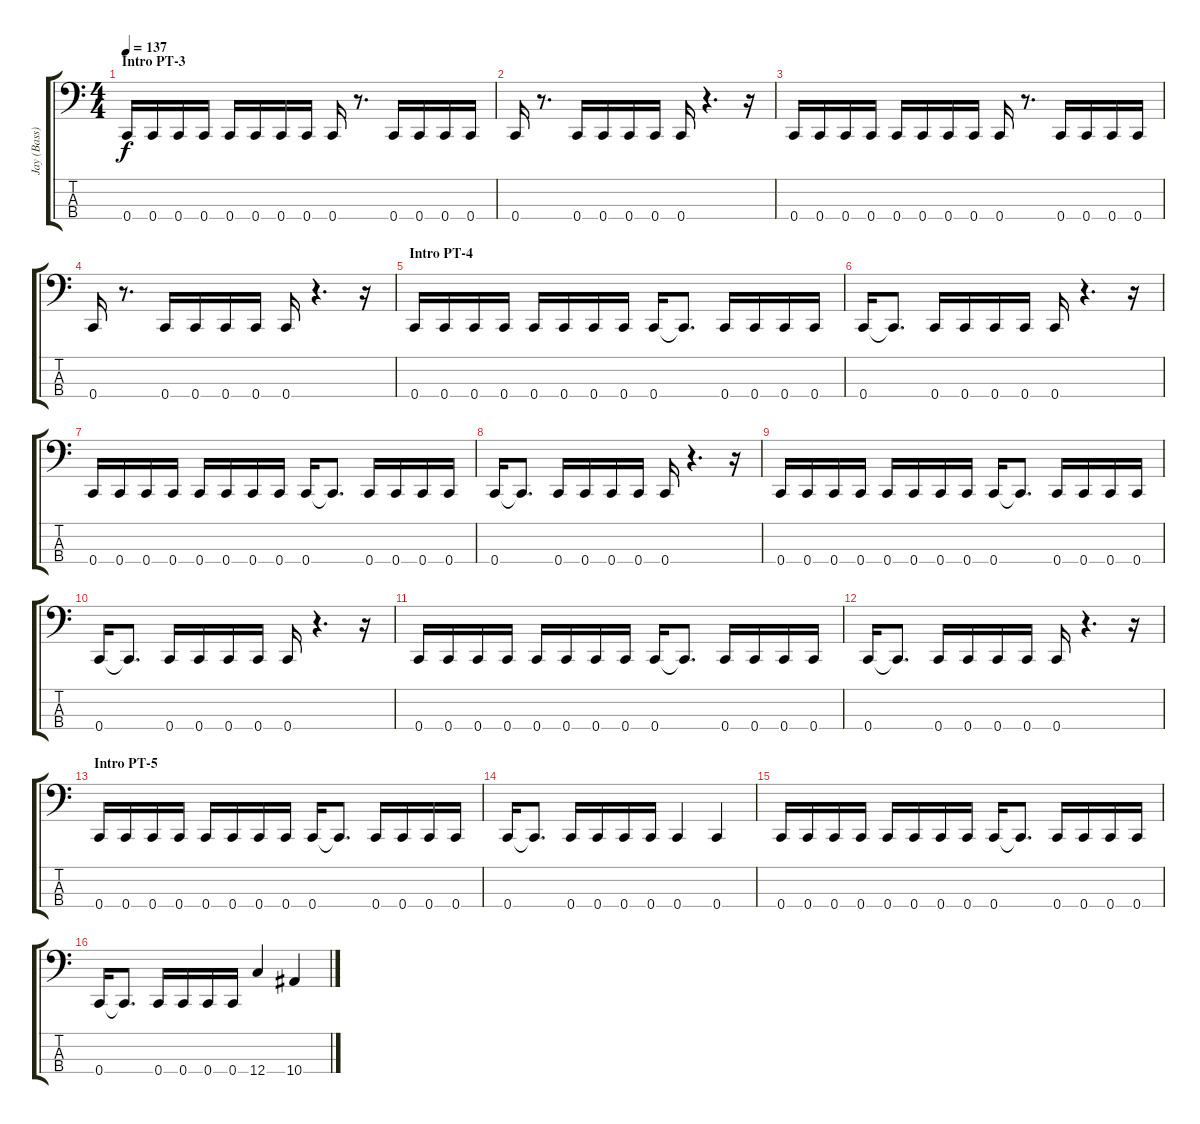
\track ("Jay (Bass)" "Jay (Bass)") {instrument electricbasspick}
\staff {score tabs}
\tuning (F2 C2 G1 C1) {hide}
\ts (4 4)
\section ("" "Intro PT-3")
\tempo 137
\clef f4
\ks c
0.4.16{dy f} 0.4.16 0.4.16 0.4.16 0.4.16 0.4.16 0.4.16 0.4.16 0.4.16 r.8{d} 0.4.16 0.4.16 0.4.16 0.4.16 |
0.4.16 r.8{d} 0.4.16 0.4.16 0.4.16 0.4.16 0.4.16 r.4{d} r.16 |
0.4.16 0.4.16 0.4.16 0.4.16 0.4.16 0.4.16 0.4.16 0.4.16 0.4.16 r.8{d} 0.4.16 0.4.16 0.4.16 0.4.16 |
0.4.16 r.8{d} 0.4.16 0.4.16 0.4.16 0.4.16 0.4.16 r.4{d} r.16 |
\section ("" "Intro PT-4")
0.4.16 0.4.16 0.4.16 0.4.16 0.4.16 0.4.16 0.4.16 0.4.16 0.4.16 0.4{t}.8{d} 0.4.16 0.4.16 0.4.16 0.4.16 |
0.4.16 0.4{t}.8{d} 0.4.16 0.4.16 0.4.16 0.4.16 0.4.16 r.4{d} r.16 |
0.4.16 0.4.16 0.4.16 0.4.16 0.4.16 0.4.16 0.4.16 0.4.16 0.4.16 0.4{t}.8{d} 0.4.16 0.4.16 0.4.16 0.4.16 |
0.4.16 0.4{t}.8{d} 0.4.16 0.4.16 0.4.16 0.4.16 0.4.16 r.4{d} r.16 |
0.4.16 0.4.16 0.4.16 0.4.16 0.4.16 0.4.16 0.4.16 0.4.16 0.4.16 0.4{t}.8{d} 0.4.16 0.4.16 0.4.16 0.4.16 |
0.4.16 0.4{t}.8{d} 0.4.16 0.4.16 0.4.16 0.4.16 0.4.16 r.4{d} r.16 |
0.4.16 0.4.16 0.4.16 0.4.16 0.4.16 0.4.16 0.4.16 0.4.16 0.4.16 0.4{t}.8{d} 0.4.16 0.4.16 0.4.16 0.4.16 |
0.4.16 0.4{t}.8{d} 0.4.16 0.4.16 0.4.16 0.4.16 0.4.16 r.4{d} r.16 |
\section ("" "Intro PT-5")
0.4.16 0.4.16 0.4.16 0.4.16 0.4.16 0.4.16 0.4.16 0.4.16 0.4.16 0.4{t}.8{d} 0.4.16 0.4.16 0.4.16 0.4.16 |
0.4.16 0.4{t}.8{d} 0.4.16 0.4.16 0.4.16 0.4.16 0.4.4 0.4.4 |
0.4.16 0.4.16 0.4.16 0.4.16 0.4.16 0.4.16 0.4.16 0.4.16 0.4.16 0.4{t}.8{d} 0.4.16 0.4.16 0.4.16 0.4.16 |
0.4.16 0.4{t}.8{d} 0.4.16 0.4.16 0.4.16 0.4.16 12.4.4 10.4.4
